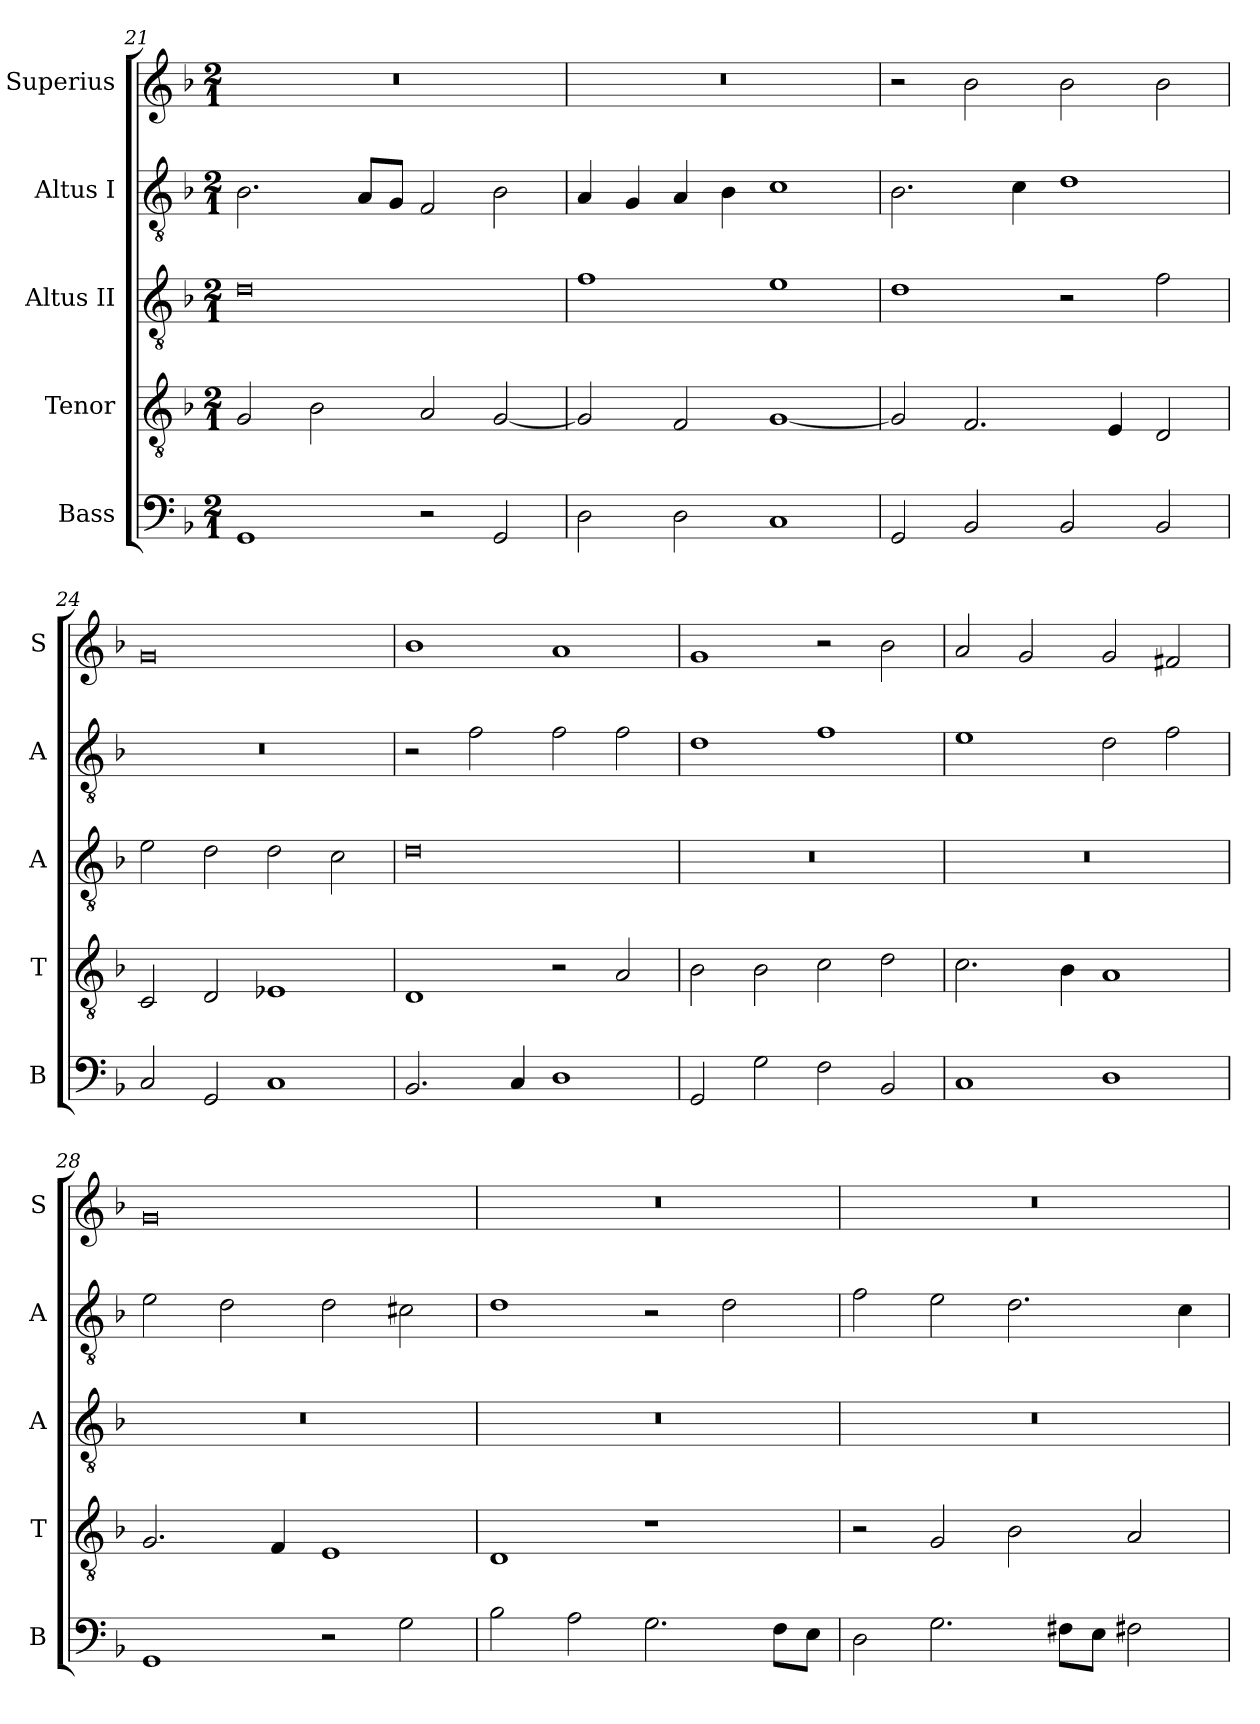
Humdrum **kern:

**kern	**kern	**kern	**kern	**kern
*part5	*part4	*part3	*part2	*part1
*staff5	*staff4	*staff3	*staff2	*staff1
*I"Bass	*I"Tenor	*I"Altus II	*I"Altus I	*I"Superius
*I'B	*I'T	*I'A	*I'A	*I'S
*clefF4	*clefGv2	*clefGv2	*clefGv2	*clefG2
*k[b-]	*k[b-]	*k[b-]	*k[b-]	*k[b-]
*F:	*F:	*F:	*F:	*F:
*M2/1	*M2/1	*M2/1	*M2/1	*M2/1
=21	=21	=21	=21	=21
1GG	2G	0d	2.B-	0r
.	2B-	.	.	.
.	.	.	8AL	.
.	.	.	8GJ	.
2r	2A	.	2F	.
2GG	[2G	.	2B-	.
=22	=22	=22	=22	=22
2D	2G]	1f	4A	0r
.	.	.	4G	.
2D	2F	.	4A	.
.	.	.	4B-	.
1C	[1G	1e	1c	.
=23	=23	=23	=23	=23
2GG	2G]	1d	2.B-	2r
2BB-	2.F	.	.	2b-
.	.	.	4c	.
2BB-	.	2r	1d	2b-
.	4E	.	.	.
2BB-	2D	2f	.	2b-
=24	=24	=24	=24	=24
2C	2C	2e	0r	0g
2GG	2D	2d	.	.
1C	1E-X	2d	.	.
.	.	2c	.	.
=25	=25	=25	=25	=25
2.BB-	1D	0d	2r	1b-
.	.	.	2f	.
4C	.	.	.	.
1D	2r	.	2f	1a
.	2A	.	2f	.
=26	=26	=26	=26	=26
2GG	2B-	0r	1d	1g
2G	2B-	.	.	.
2F	2c	.	1f	2r
2BB-	2d	.	.	2b-
=27	=27	=27	=27	=27
1C	2.c	0r	1e	2a
.	.	.	.	2g
.	4B-	.	.	.
1D	1A	.	2d	2g
.	.	.	2f	2f#X
=28	=28	=28	=28	=28
1GG	2.G	0r	2e	0g
.	.	.	2d	.
.	4F	.	.	.
2r	1E	.	2d	.
2G	.	.	2c#X	.
=29	=29	=29	=29	=29
2B-	1D	0r	1d	0r
2A	.	.	.	.
2.G	1r	.	2r	.
.	.	.	2d	.
8FL	.	.	.	.
8EJ	.	.	.	.
=30	=30	=30	=30	=30
2D	2r	0r	2f	0r
2.G	2G	.	2e	.
.	2B-	.	2.d	.
8F#XL	.	.	.	.
8EJ	.	.	.	.
2F#X	2A	.	.	.
.	.	.	4c	.
=	=	=	=	=
*-	*-	*-	*-	*-
